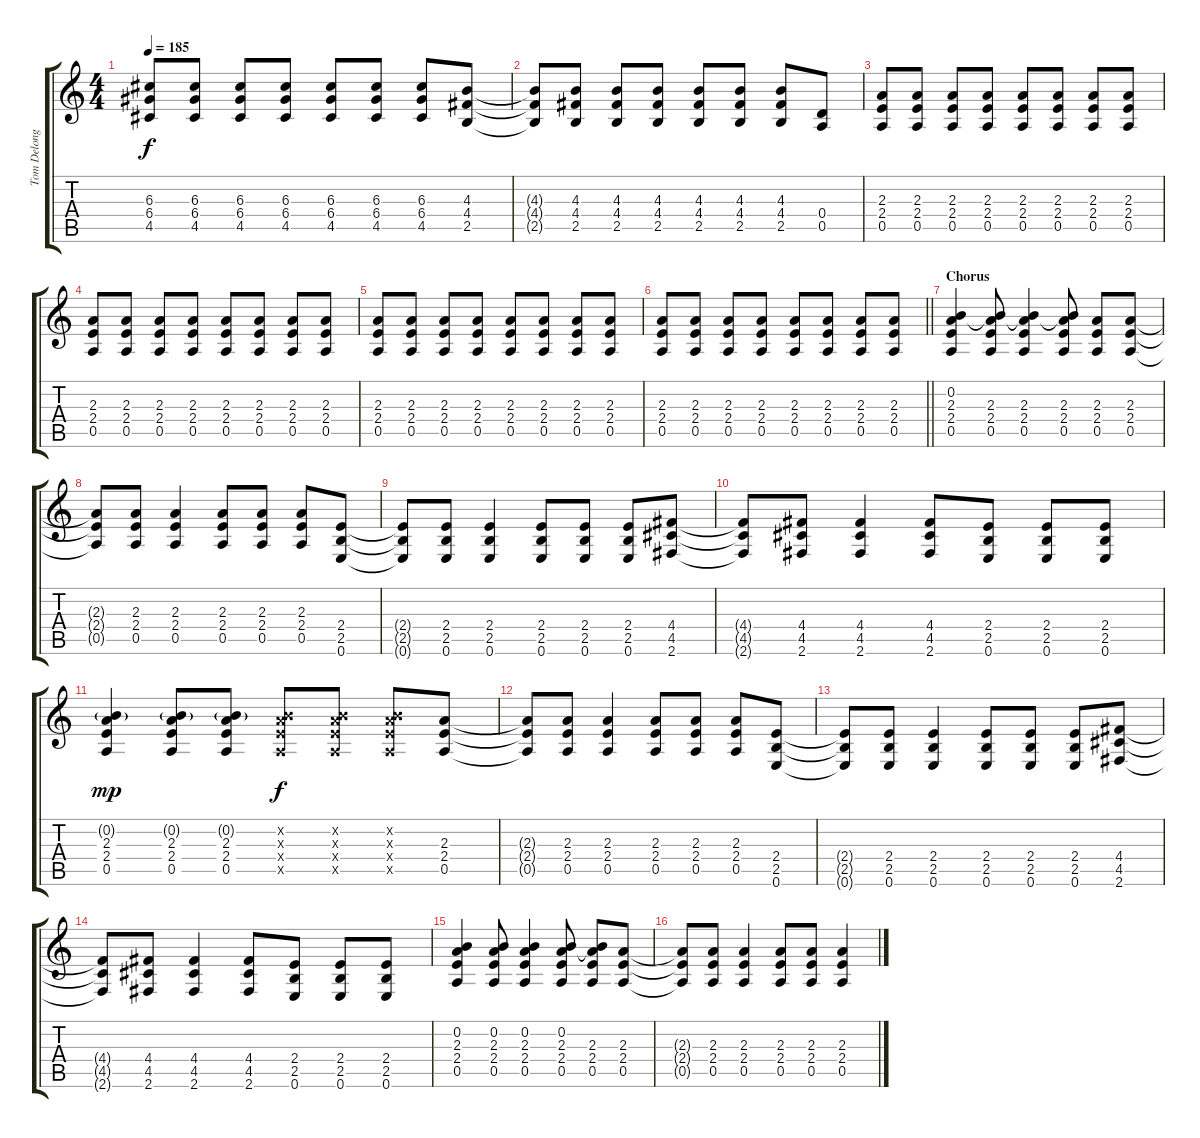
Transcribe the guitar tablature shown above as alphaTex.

\track ("Tom Delonge - Guitar" "Tom Delong") {instrument distortionguitar}
\staff {score tabs}
\tuning (E4 B3 G3 D3 A2 E2) {hide}
\ts (4 4)
\tempo 185
\clef g2
\ks c
(6.3{t} 6.4{t} 4.5{t}).8{dy f} (6.3 6.4 4.5).8 (6.3 6.4 4.5).8 (6.3 6.4 4.5).8 (6.3 6.4 4.5).8 (6.3 6.4 4.5).8 (6.3 6.4 4.5).8 (4.3 4.4 2.5).8 |
(4.3{t} 4.4{t} 2.5{t}).8 (4.3 4.4 2.5).8 (4.3 4.4 2.5).8 (4.3 4.4 2.5).8 (4.3 4.4 2.5).8 (4.3 4.4 2.5).8 (4.3 4.4 2.5).8 (0.4 0.5).8 |
(2.3 2.4 0.5).8 (2.3 2.4 0.5).8 (2.3 2.4 0.5).8 (2.3 2.4 0.5).8 (2.3 2.4 0.5).8 (2.3 2.4 0.5).8 (2.3 2.4 0.5).8 (2.3 2.4 0.5).8 |
(2.3 2.4 0.5).8 (2.3 2.4 0.5).8 (2.3 2.4 0.5).8 (2.3 2.4 0.5).8 (2.3 2.4 0.5).8 (2.3 2.4 0.5).8 (2.3 2.4 0.5).8 (2.3 2.4 0.5).8 |
(2.3 2.4 0.5).8 (2.3 2.4 0.5).8 (2.3 2.4 0.5).8 (2.3 2.4 0.5).8 (2.3 2.4 0.5).8 (2.3 2.4 0.5).8 (2.3 2.4 0.5).8 (2.3 2.4 0.5).8 |
\barLineRight lightlight
(2.3 2.4 0.5).8 (2.3 2.4 0.5).8 (2.3 2.4 0.5).8 (2.3 2.4 0.5).8 (2.3 2.4 0.5).8 (2.3 2.4 0.5).8 (2.3 2.4 0.5).8 (2.3 2.4 0.5).8 |
\section ("" "Chorus")
(0.2 2.3 2.4 0.5).4 (0.2{t} 2.3 2.4 0.5).8 (0.2{t} 2.3 2.4 0.5).4 (0.2{t} 2.3 2.4 0.5).8 (2.3 2.4 0.5).8 (2.3 2.4 0.5).8 |
(2.3{t} 2.4{t} 0.5{t}).8 (2.3 2.4 0.5).8 (2.3 2.4 0.5).4 (2.3 2.4 0.5).8 (2.3 2.4 0.5).8 (2.3 2.4 0.5).8 (2.4 2.5 0.6).8 |
(2.4{t} 2.5{t} 0.6{t}).8 (2.4 2.5 0.6).8 (2.4 2.5 0.6).4 (2.4 2.5 0.6).8 (2.4 2.5 0.6).8 (2.4 2.5 0.6).8 (4.4 4.5 2.6).8 |
(4.4{t} 4.5{t} 2.6{t}).8 (4.4 4.5 2.6).8 (4.4 4.5 2.6).4 (4.4 4.5 2.6).8 (2.4 2.5 0.6).8 (2.4 2.5 0.6).8 (2.4 2.5 0.6).8 |
(0.2{g} 2.3 2.4 0.5).4{dy mp} (0.2{g} 2.3 2.4 0.5).8 (0.2{g} 2.3 2.4 0.5).8 (0.2{x} 2.3{x} 2.4{x} 0.5{x}).8{dy f} (0.2{x} 2.3{x} 2.4{x} 0.5{x}).8 (0.2{x} 2.3{x} 2.4{x} 0.5{x}).8 (2.3 2.4 0.5).8 |
(2.3{t} 2.4{t} 0.5{t}).8 (2.3 2.4 0.5).8 (2.3 2.4 0.5).4 (2.3 2.4 0.5).8 (2.3 2.4 0.5).8 (2.3 2.4 0.5).8 (2.4 2.5 0.6).8 |
(2.4{t} 2.5{t} 0.6{t}).8 (2.4 2.5 0.6).8 (2.4 2.5 0.6).4 (2.4 2.5 0.6).8 (2.4 2.5 0.6).8 (2.4 2.5 0.6).8 (4.4 4.5 2.6).8 |
(4.4{t} 4.5{t} 2.6{t}).8 (4.4 4.5 2.6).8 (4.4 4.5 2.6).4 (4.4 4.5 2.6).8 (2.4 2.5 0.6).8 (2.4 2.5 0.6).8 (2.4 2.5 0.6).8 |
(0.2 2.3 2.4 0.5).4 (0.2 2.3 2.4 0.5).8 (0.2 2.3 2.4 0.5).4 (0.2 2.3 2.4 0.5).8 (0.2{t} 2.3 2.4 0.5).8 (2.3 2.4 0.5).8 |
(2.3{t} 2.4{t} 0.5{t}).8 (2.3 2.4 0.5).8 (2.3 2.4 0.5).4 (2.3 2.4 0.5).8 (2.3 2.4 0.5).8 (2.3 2.4 0.5).4
